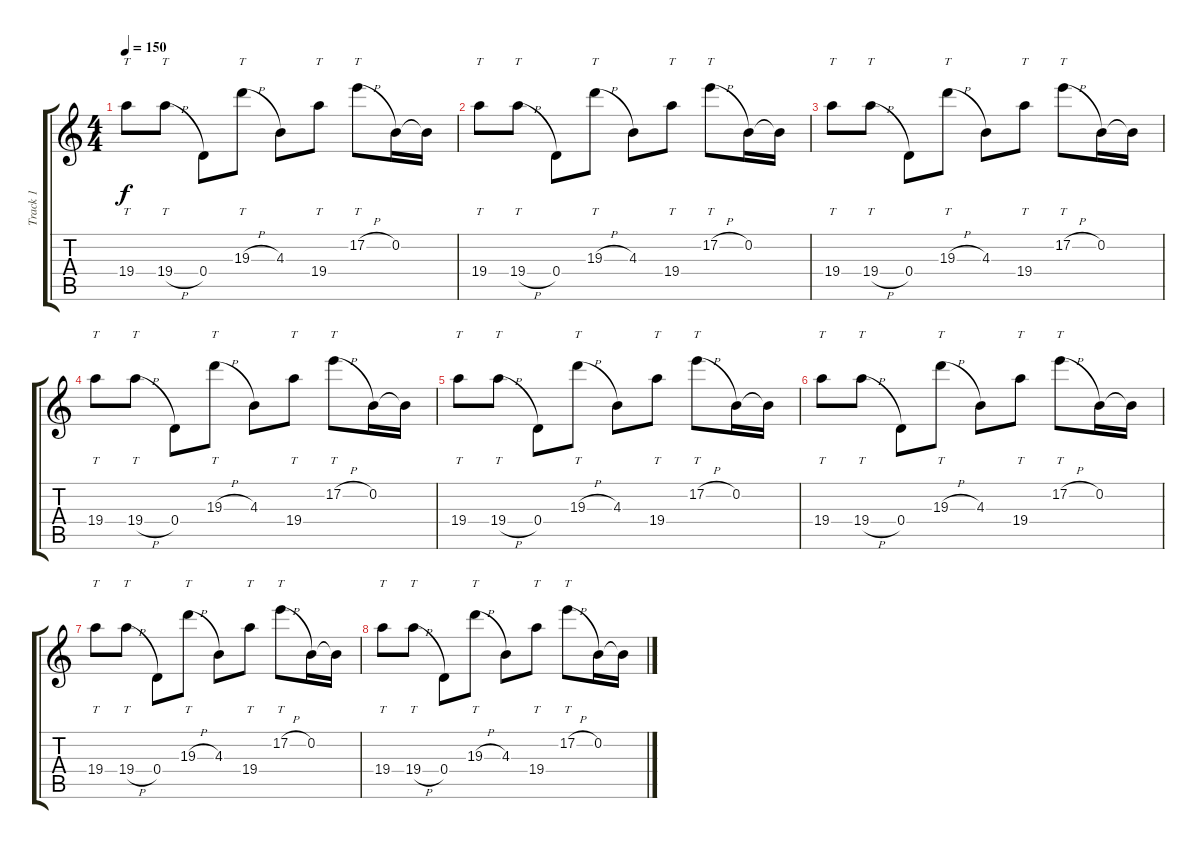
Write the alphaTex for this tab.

\track ("Track 1" "Track 1") {instrument electricguitarclean}
\staff {score tabs}
\tuning (E4 B3 G3 D3 A2 E2) {hide}
\ts (4 4)
\tempo 150
\clef g2
\ks c
19.4.8{tt dy f} 19.4{h}.8{tt} 0.4.8 19.3{h}.8{tt} 4.3.8 19.4.8{tt} 17.2{h}.8{tt} 0.2.16 0.2{t}.16 |
19.4.8{tt} 19.4{h}.8{tt} 0.4.8 19.3{h}.8{tt} 4.3.8 19.4.8{tt} 17.2{h}.8{tt} 0.2.16 0.2{t}.16 |
19.4.8{tt} 19.4{h}.8{tt} 0.4.8 19.3{h}.8{tt} 4.3.8 19.4.8{tt} 17.2{h}.8{tt} 0.2.16 0.2{t}.16 |
19.4.8{tt} 19.4{h}.8{tt} 0.4.8 19.3{h}.8{tt} 4.3.8 19.4.8{tt} 17.2{h}.8{tt} 0.2.16 0.2{t}.16 |
19.4.8{tt} 19.4{h}.8{tt} 0.4.8 19.3{h}.8{tt} 4.3.8 19.4.8{tt} 17.2{h}.8{tt} 0.2.16 0.2{t}.16 |
19.4.8{tt} 19.4{h}.8{tt} 0.4.8 19.3{h}.8{tt} 4.3.8 19.4.8{tt} 17.2{h}.8{tt} 0.2.16 0.2{t}.16 |
19.4.8{tt} 19.4{h}.8{tt} 0.4.8 19.3{h}.8{tt} 4.3.8 19.4.8{tt} 17.2{h}.8{tt} 0.2.16 0.2{t}.16 |
19.4.8{tt} 19.4{h}.8{tt} 0.4.8 19.3{h}.8{tt} 4.3.8 19.4.8{tt} 17.2{h}.8{tt} 0.2.16 0.2{t}.16
